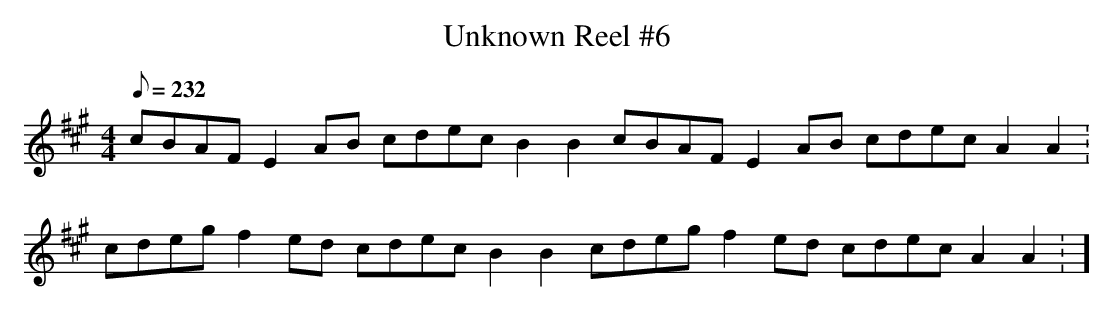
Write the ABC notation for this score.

X:1
T:Unknown Reel #6
M:4/4
L:1/8
Q:232
K:A
cBAF E2 AB / cdec B2 B2 / cBAF E2 AB / cdec A2 A2 ://
cdeg f2 ed / cdec B2 B2 / cdeg f2 ed / cdec A2 A2 :/]
